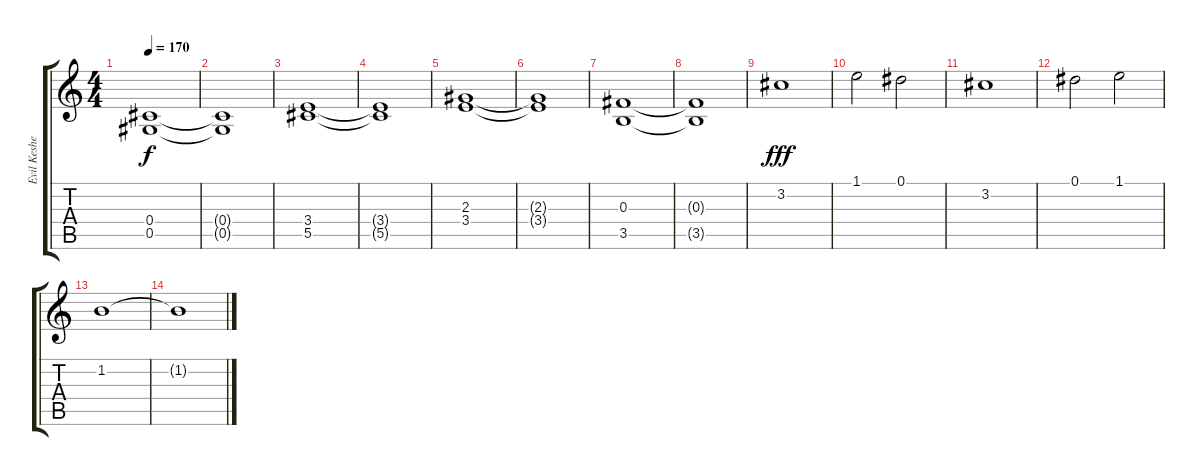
\track ("Evil Keshet guitar2" "Evil Keshe") {instrument overdrivenguitar}
\staff {score tabs}
\tuning (Eb4 Bb3 Gb3 Db3 Ab2 Eb2) {hide}
\ts (4 4)
\tempo 170
\clef g2
\ks c
(0.4 0.5).1{dy f} |
(0.4{t} 0.5{t}).1 |
(3.4 5.5).1 |
(3.4{t} 5.5{t}).1 |
(2.3 3.4).1 |
(2.3{t} 3.4{t}).1 |
(0.3 3.5).1 |
(0.3{t} 3.5{t}).1 |
3.2.1{dy fff} |
1.1.2 0.1.2 |
3.2.1 |
0.1.2 1.1.2 |
1.2.1 |
1.2{t}.1
